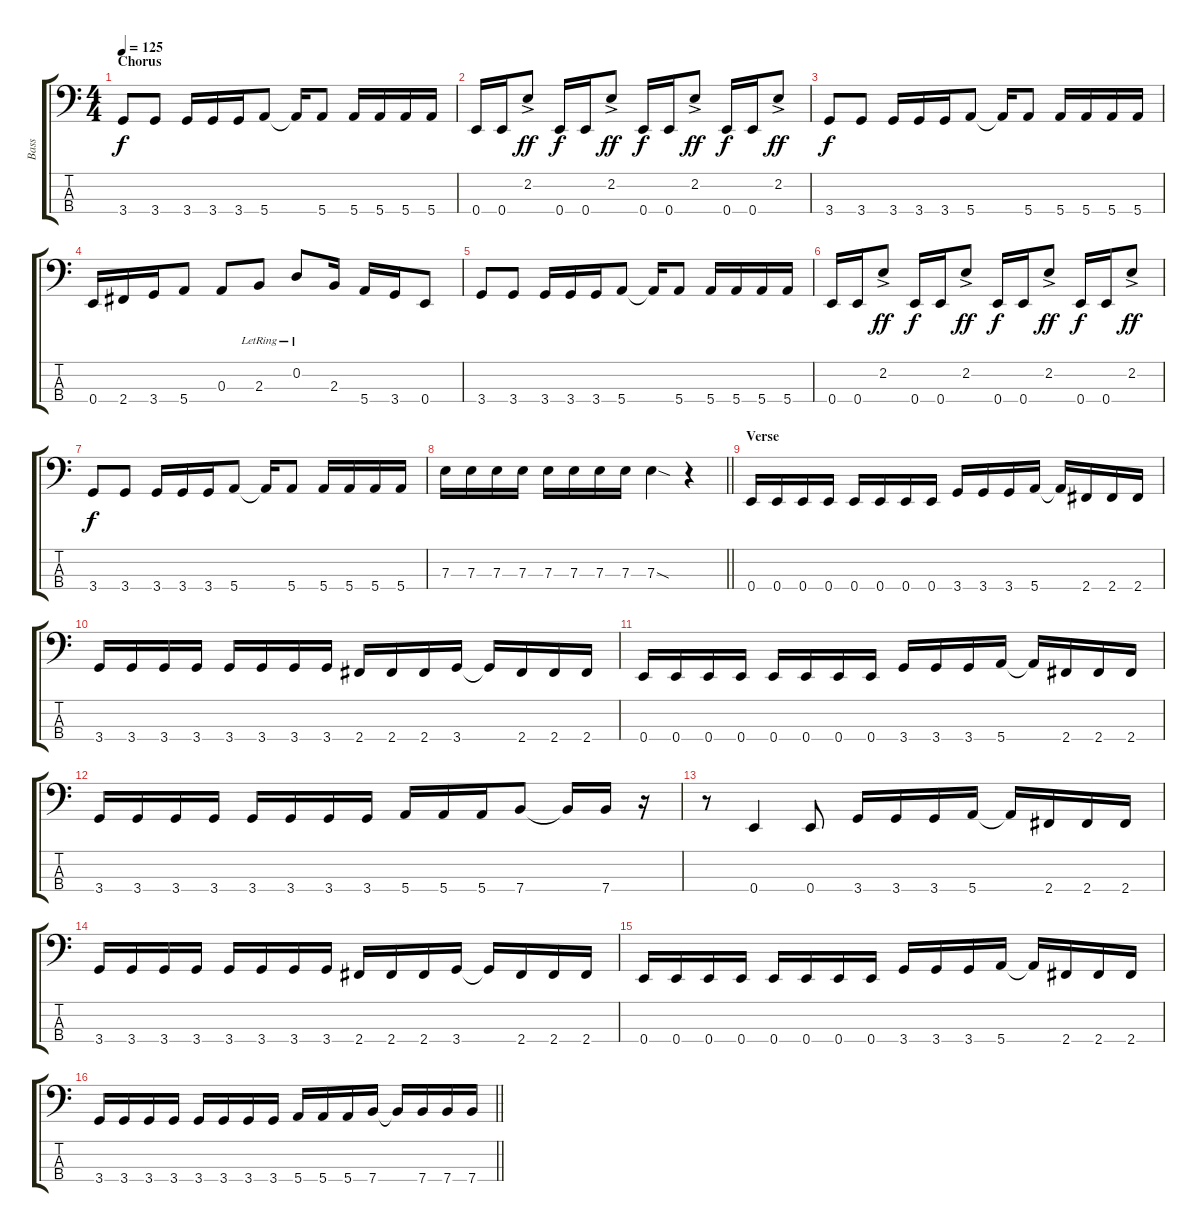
\track ("Bass" "Bass") {instrument electricbasspick}
\staff {score tabs}
\tuning (G2 D2 A1 E1) {hide}
\ts (4 4)
\section ("" "Chorus")
\tempo 125
\clef f4
\ks c
3.4.8{dy f} 3.4.8 3.4.16 3.4.16 3.4.16 5.4.8 5.4{t}.16 5.4.8 5.4.16 5.4.16 5.4.16 5.4.16 |
0.4.16 0.4.16 2.2{ac}.8{dy ff} 0.4.16{dy f} 0.4.16 2.2{ac}.8{dy ff} 0.4.16{dy f} 0.4.16 2.2{ac}.8{dy ff} 0.4.16{dy f} 0.4.16 2.2{ac}.8{dy ff} |
3.4.8{dy f} 3.4.8 3.4.16 3.4.16 3.4.16 5.4.8 5.4{t}.16 5.4.8 5.4.16 5.4.16 5.4.16 5.4.16 |
0.4.16 2.4.16 3.4.16 5.4.8 0.3.8 2.3{lr}.8 0.2{lr}.8 2.3.16 5.4.16 3.4.16 0.4.8 |
3.4.8 3.4.8 3.4.16 3.4.16 3.4.16 5.4.8 5.4{t}.16 5.4.8 5.4.16 5.4.16 5.4.16 5.4.16 |
0.4.16 0.4.16 2.2{ac}.8{dy ff} 0.4.16{dy f} 0.4.16 2.2{ac}.8{dy ff} 0.4.16{dy f} 0.4.16 2.2{ac}.8{dy ff} 0.4.16{dy f} 0.4.16 2.2{ac}.8{dy ff} |
3.4.8{dy f} 3.4.8 3.4.16 3.4.16 3.4.16 5.4.8 5.4{t}.16 5.4.8 5.4.16 5.4.16 5.4.16 5.4.16 |
\barLineRight lightlight
7.3.16 7.3.16 7.3.16 7.3.16 7.3.16 7.3.16 7.3.16 7.3.16 7.3{sod}.4 r.4 |
\section ("" "Verse")
0.4.16 0.4.16 0.4.16 0.4.16 0.4.16 0.4.16 0.4.16 0.4.16 3.4.16 3.4.16 3.4.16 5.4.16 5.4{t}.16 2.4.16 2.4.16 2.4.16 |
3.4.16 3.4.16 3.4.16 3.4.16 3.4.16 3.4.16 3.4.16 3.4.16 2.4.16 2.4.16 2.4.16 3.4.16 3.4{t}.16 2.4.16 2.4.16 2.4.16 |
0.4.16 0.4.16 0.4.16 0.4.16 0.4.16 0.4.16 0.4.16 0.4.16 3.4.16 3.4.16 3.4.16 5.4.16 5.4{t}.16 2.4.16 2.4.16 2.4.16 |
3.4.16 3.4.16 3.4.16 3.4.16 3.4.16 3.4.16 3.4.16 3.4.16 5.4.16 5.4.16 5.4.16 7.4.8 7.4{t}.16 7.4.16 r.16 |
r.8 0.4.4 0.4.8 3.4.16 3.4.16 3.4.16 5.4.16 5.4{t}.16 2.4.16 2.4.16 2.4.16 |
3.4.16 3.4.16 3.4.16 3.4.16 3.4.16 3.4.16 3.4.16 3.4.16 2.4.16 2.4.16 2.4.16 3.4.16 3.4{t}.16 2.4.16 2.4.16 2.4.16 |
0.4.16 0.4.16 0.4.16 0.4.16 0.4.16 0.4.16 0.4.16 0.4.16 3.4.16 3.4.16 3.4.16 5.4.16 5.4{t}.16 2.4.16 2.4.16 2.4.16 |
\barLineRight lightlight
3.4.16 3.4.16 3.4.16 3.4.16 3.4.16 3.4.16 3.4.16 3.4.16 5.4.16 5.4.16 5.4.16 7.4.16 7.4{t}.16 7.4.16 7.4.16 7.4.16
